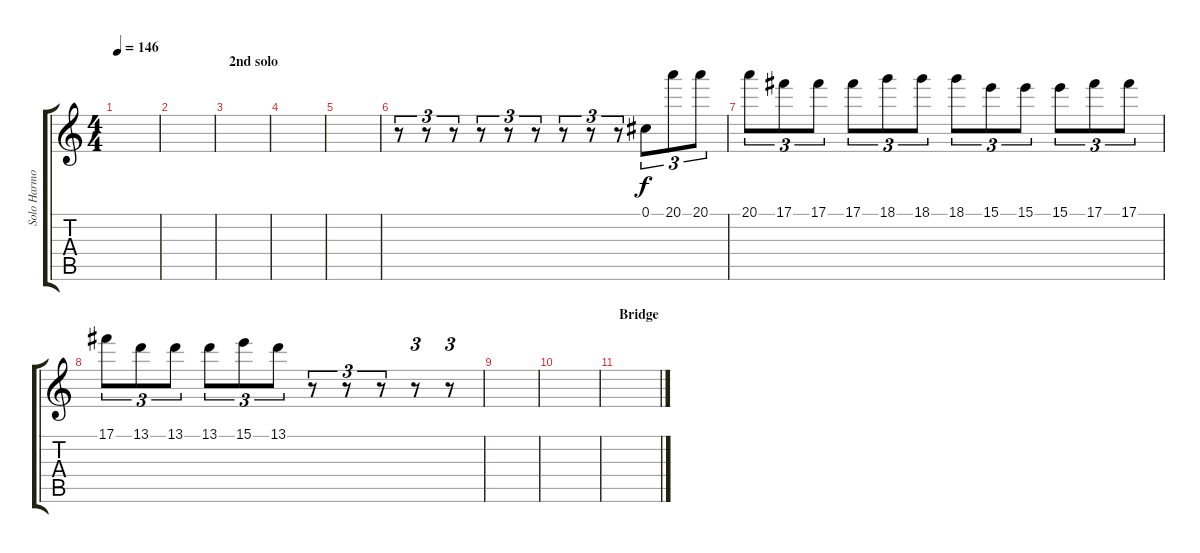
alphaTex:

\track ("Solo Harmony" "Solo Harmo") {instrument distortionguitar}
\staff {score tabs}
\tuning (Db4 Ab3 E3 B2 Gb2 B1) {hide}
\ts (4 4)
\tempo 146
\clef g2
\ks c
|
|
\section ("" "2nd solo")
|
|
|
r.8{tu (3 2)} r.8{tu (3 2)} r.8{tu (3 2)} r.8{tu (3 2)} r.8{tu (3 2)} r.8{tu (3 2)} r.8{tu (3 2)} r.8{tu (3 2)} r.8{tu (3 2)} 0.1.8{tu (3 2)} 20.1.8{tu (3 2)} 20.1.8{tu (3 2)} |
20.1.8{tu (3 2)} 17.1.8{tu (3 2)} 17.1.8{tu (3 2)} 17.1.8{tu (3 2)} 18.1.8{tu (3 2)} 18.1.8{tu (3 2)} 18.1.8{tu (3 2)} 15.1.8{tu (3 2)} 15.1.8{tu (3 2)} 15.1.8{tu (3 2)} 17.1.8{tu (3 2)} 17.1.8{tu (3 2)} |
17.1.8{tu (3 2)} 13.1.8{tu (3 2)} 13.1.8{tu (3 2)} 13.1.8{tu (3 2)} 15.1.8{tu (3 2)} 13.1.8{tu (3 2)} r.8{tu (3 2)} r.8{tu (3 2)} r.8{tu (3 2)} r.8{tu (3 2)} r.8{tu (3 2)} |
|
|
\section ("" "Bridge")
